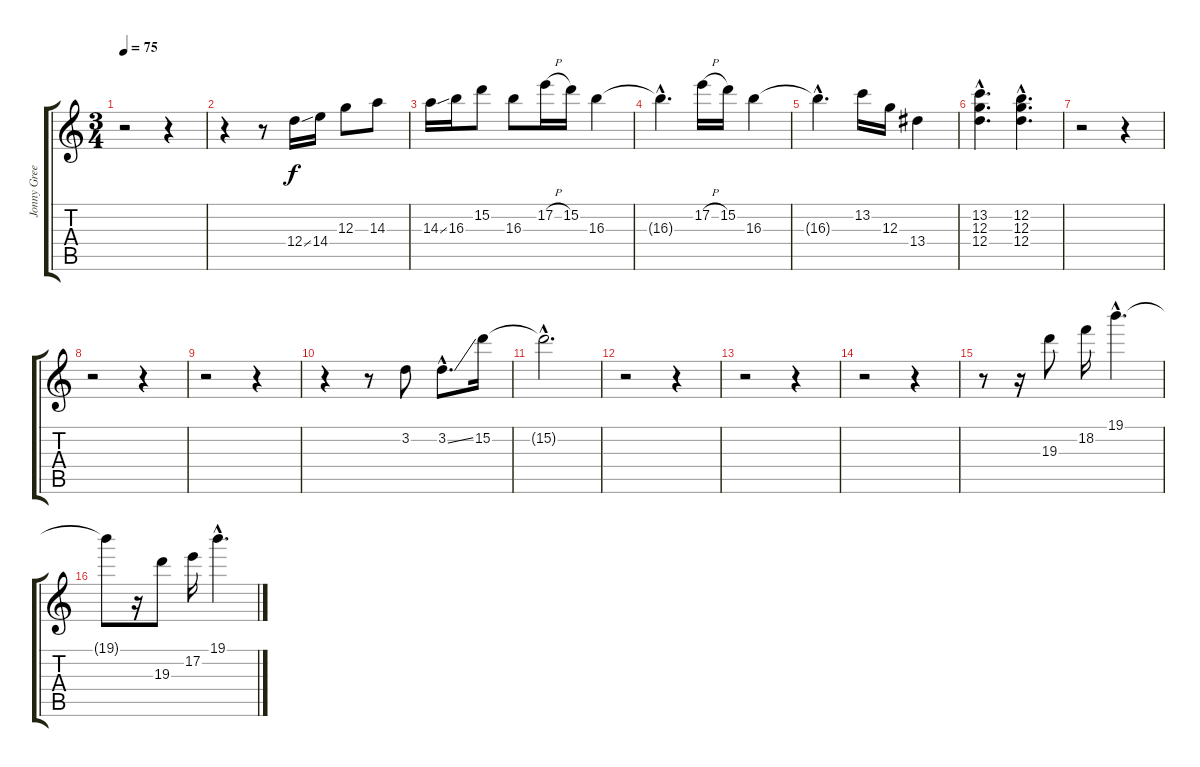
\track ("Jonny Greenwood" "Jonny Gree") {instrument electricguitarclean}
\staff {score tabs}
\tuning (E4 B3 G3 D3 A2 E2) {hide}
\ts (3 4)
\tempo 75
\clef g2
\ks c
r.2{dy f} r.4 |
r.4 r.8 12.4{ss}.16 14.4.16 12.3.8 14.3.8 |
14.3{ss}.16 16.3.16 15.2.8 16.3.8 17.2{h}.16 15.2.16 16.3.4 |
16.3{hac t}.4{d} 17.2{h}.16 15.2.16 16.3.4 |
16.3{hac t}.4{d} 13.2.16 12.3.16 13.4.4 |
(13.2{hac} 12.3{hac} 12.4{hac}).4{d} (12.2{hac} 12.3{hac} 12.4{hac}).4{d} |
r.2 r.4 |
r.2 r.4 |
r.2 r.4 |
r.4 r.8 3.2.8 3.2{ss hac}.8{d} 15.2.16 |
15.2{hac t}.2{d} |
r.2 r.4 |
r.2 r.4 |
r.2 r.4 |
r.8 r.16 19.3.8 18.2.16 19.1{hac}.4{d} |
19.1{t}.8 r.16 19.3.8 17.2.16 19.1{ss hac}.4{d}
